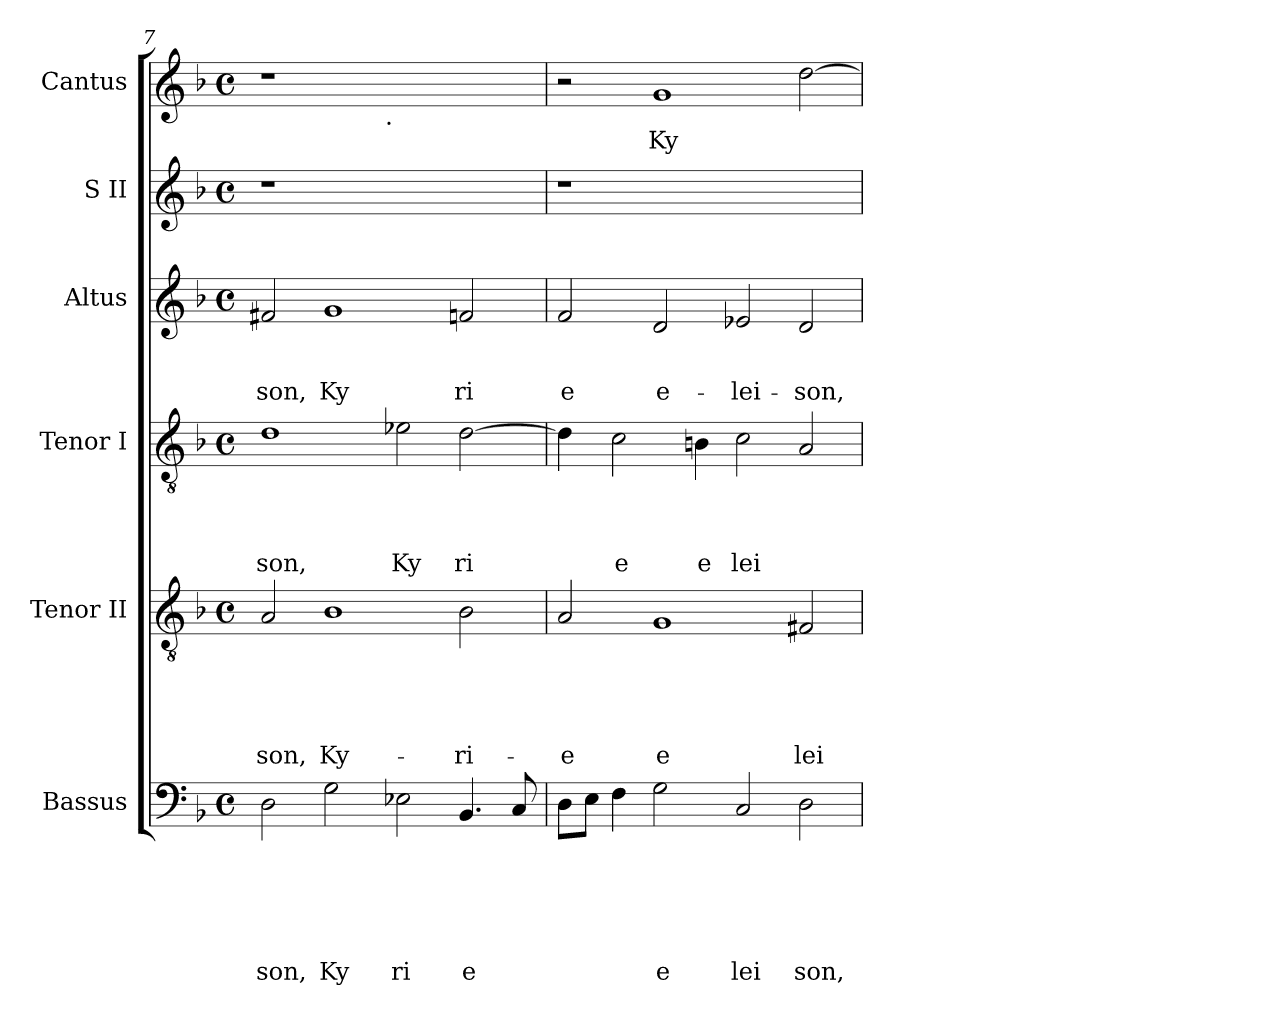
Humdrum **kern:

**kern	**text	**text	**text	**text	**text	**text	**kern	**text	**text	**text	**text	**text	**kern	**text	**text	**text	**text	**kern	**text	**text	**text	**kern	**kern	**text
*part6	*part6	*part6	*part6	*part6	*part6	*part6	*part5	*part5	*part5	*part5	*part5	*part5	*part4	*part4	*part4	*part4	*part4	*part3	*part3	*part3	*part3	*part2	*part1	*part1
*staff6	*staff6	*staff6	*staff6	*staff6	*staff6	*staff6	*staff5	*staff5	*staff5	*staff5	*staff5	*staff5	*staff4	*staff4	*staff4	*staff4	*staff4	*staff3	*staff3	*staff3	*staff3	*staff2	*staff1	*staff1
*I"Bassus	*	*	*	*	*	*	*I"Tenor II	*	*	*	*	*	*I"Tenor I	*	*	*	*	*I"Altus	*	*	*	*I"S II	*I"Cantus	*
*I'B	*	*	*	*	*	*	*I'T II	*	*	*	*	*	*I'T I	*	*	*	*	*I'A	*	*	*	*	*	*
*clefF4	*	*	*	*	*	*	*clefGv2	*	*	*	*	*	*clefGv2	*	*	*	*	*clefG2	*	*	*	*clefG2	*clefG2	*
*k[b-]	*	*	*	*	*	*	*k[b-]	*	*	*	*	*	*k[b-]	*	*	*	*	*k[b-]	*	*	*	*k[b-]	*k[b-]	*
*F:	*	*	*	*	*	*	*F:	*	*	*	*	*	*F:	*	*	*	*	*F:	*	*	*	*F:	*F:	*
*M4/4	*	*	*	*	*	*	*M4/4	*	*	*	*	*	*M4/4	*	*	*	*	*M4/4	*	*	*	*M4/4	*M4/4	*
*met(c)	*	*	*	*	*	*	*met(c)	*	*	*	*	*	*met(c)	*	*	*	*	*met(c)	*	*	*	*met(c)	*met(c)	*
=7	=7	=7	=7	=7	=7	=7	=7	=7	=7	=7	=7	=7	=7	=7	=7	=7	=7	=7	=7	=7	=7	=7	=7	=7
!	!	!	!	!	!	!LO:LY:b	!	!	!	!	!	!LO:LY:b	!	!	!	!	!LO:LY:b	!	!	!	!LO:LY:b	!	!	!
*	*	*	*	*	*	*	*	*	*	*	*	*	*	*	*	*	*	*	*	*	*	*	*^	*
2D\	.	.	.	.	.	son,	2A/	.	.	.	.	-son,	1d	.	.	.	son,	2f#X/	.	.	son,	1r	1r	2ryy	.
!	!	!	!	!	!	!LO:LY:b	!	!	!	!	!	!LO:LY:b	!	!	!	!	!	!	!	!	!LO:LY:b	!	!	!	!
2G\	.	.	.	.	.	Ky	1B-	.	.	.	.	Ky-	.	.	.	.	.	1g	.	.	Ky	.	.	4...ryy	.
!	!	!	!	!	!	!	!	!	!	!	!	!	!	!	!	!	!	!	!	!	!	!	!	!LO:TX:b:t=.	!
.	.	.	.	.	.	.	.	.	.	.	.	.	.	.	.	.	.	.	.	.	.	.	.	1ryy	.
!	!	!	!	!	!	!LO:LY:b	!	!	!	!	!	!	!	!	!	!	!LO:LY:b	!	!	!	!	!	!	!	!
2E-X\	.	.	.	.	.	ri	.	.	.	.	.	.	2e-X\	.	.	.	Ky	.	.	.	.	1ryy	1ryy	.	.
!	!	!	!	!	!	!LO:LY:b	!	!	!	!	!	!LO:LY:b	!	!	!	!	!LO:LY:b	!	!	!	!LO:LY:b	!	!	!	!
4.BB-/	.	.	.	.	.	e	2B-\	.	.	.	.	-ri-	[<2d\	.	.	.	ri	2fn/	.	.	ri	.	.	.	.
8C/	.	.	.	.	.	.	.	.	.	.	.	.	.	.	.	.	.	.	.	.	.	.	.	.	.
.	.	.	.	.	.	.	.	.	.	.	.	.	.	.	.	.	.	.	.	.	.	.	.	32ryy	.
!!LO:LB:g=z
=8	=8	=8	=8	=8	=8	=8	=8	=8	=8	=8	=8	=8	=8	=8	=8	=8	=8	=8	=8	=8	=8	=8	=8	=8	=8
!	!	!	!	!	!	!	!	!	!	!	!	!LO:LY:b	!	!	!	!	!	!	!	!	!LO:LY:b	!	!	!	!
*	*	*	*	*	*	*	*	*	*	*	*	*	*	*	*	*	*	*	*	*	*	*	*v	*v	*
8D\L	.	.	.	.	.	.	2A/	.	.	.	.	-e	4d\]	.	.	.	.	2f/	.	.	e	1r	2r	.
8E\J	.	.	.	.	.	.	.	.	.	.	.	.	.	.	.	.	.	.	.	.	.	.	.	.
!	!	!	!	!	!	!	!	!	!	!	!	!	!	!	!	!	!LO:LY:b	!	!	!	!	!	!	!
4F\	.	.	.	.	.	.	.	.	.	.	.	.	2c\	.	.	.	e	.	.	.	.	.	.	.
!	!	!	!	!	!	!LO:LY:b	!	!	!	!	!	!LO:LY:b	!	!	!	!	!	!	!	!	!LO:LY:b	!	!	!LO:LY:b
2G\	.	.	.	.	.	e	1G	.	.	.	.	e	.	.	.	.	.	2d/	.	.	e-	.	1g	Ky
!	!	!	!	!	!	!	!	!	!	!	!	!	!	!	!	!	!LO:LY:b	!	!	!	!	!	!	!
.	.	.	.	.	.	.	.	.	.	.	.	.	4Bn\	.	.	.	e	.	.	.	.	.	.	.
!	!	!	!	!	!	!LO:LY:b	!	!	!	!	!	!	!	!	!	!	!LO:LY:b	!	!	!	!LO:LY:b	!	!	!
2C/	.	.	.	.	.	lei	.	.	.	.	.	.	2c\	.	.	.	lei	2e-X/	.	.	-lei-	1ryy	.	.
!	!	!	!	!	!	!LO:LY:b	!	!	!	!	!	!LO:LY:b	!	!	!	!	!	!	!	!	!LO:LY:b	!	!	!
2D\	.	.	.	.	.	son,	2F#X/	.	.	.	.	lei	2A/	.	.	.	.	2d/	.	.	-son,	.	[>2dd\	.
=	=	=	=	=	=	=	=	=	=	=	=	=	=	=	=	=	=	=	=	=	=	=	=	=
*-	*-	*-	*-	*-	*-	*-	*-	*-	*-	*-	*-	*-	*-	*-	*-	*-	*-	*-	*-	*-	*-	*-	*-	*-
